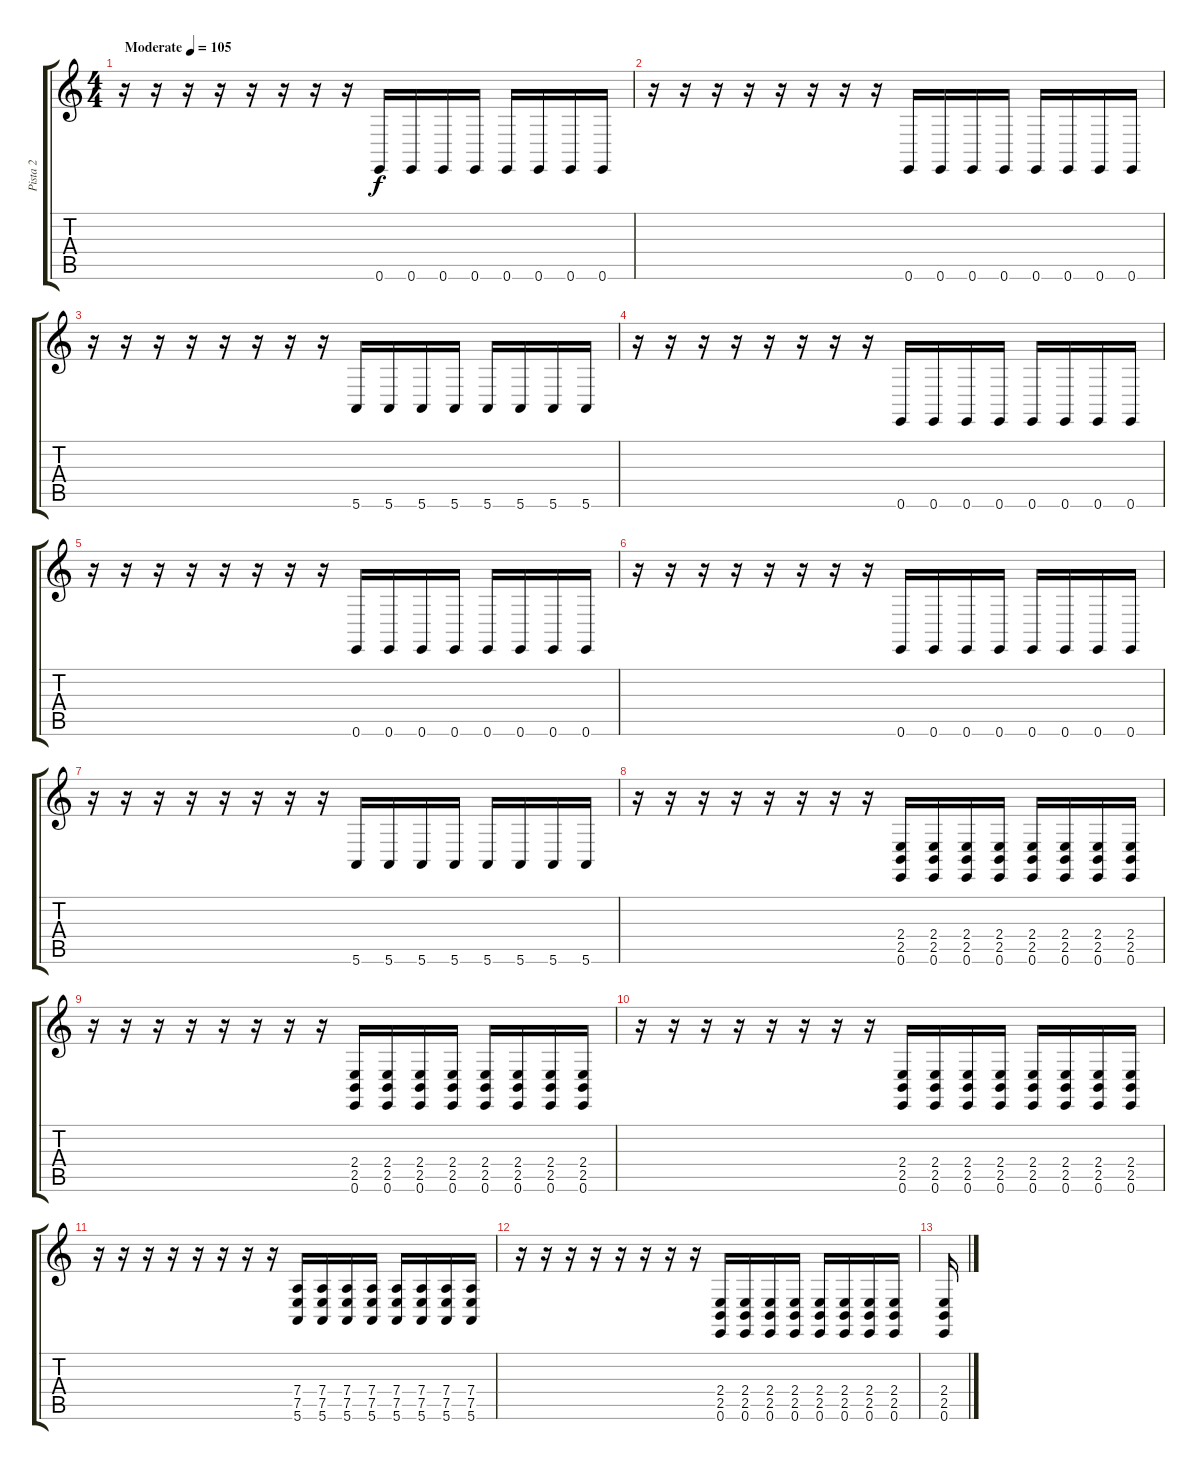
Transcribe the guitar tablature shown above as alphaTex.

\track ("Pista 2" "Pista 2") {instrument lead8bassandlead}
\staff {score tabs}
\tuning (E4 B3 G3 D3 A2 E2) {hide}
\ts (4 4)
\tempo (105 "Moderate")
\clef g2
\ks c
r.16{dy f instrument lead8bassandlead} r.16 r.16 r.16 r.16 r.16 r.16 r.16 0.6.16 0.6.16 0.6.16 0.6.16 0.6.16 0.6.16 0.6.16 0.6.16 |
r.16 r.16 r.16 r.16 r.16 r.16 r.16 r.16 0.6.16 0.6.16 0.6.16 0.6.16 0.6.16 0.6.16 0.6.16 0.6.16 |
r.16 r.16 r.16 r.16 r.16 r.16 r.16 r.16 5.6.16 5.6.16 5.6.16 5.6.16 5.6.16 5.6.16 5.6.16 5.6.16 |
r.16 r.16 r.16 r.16 r.16 r.16 r.16 r.16 0.6.16 0.6.16 0.6.16 0.6.16 0.6.16 0.6.16 0.6.16 0.6.16 |
r.16 r.16 r.16 r.16 r.16 r.16 r.16 r.16 0.6.16 0.6.16 0.6.16 0.6.16 0.6.16 0.6.16 0.6.16 0.6.16 |
r.16 r.16 r.16 r.16 r.16 r.16 r.16 r.16 0.6.16 0.6.16 0.6.16 0.6.16 0.6.16 0.6.16 0.6.16 0.6.16 |
r.16 r.16 r.16 r.16 r.16 r.16 r.16 r.16 5.6.16 5.6.16 5.6.16 5.6.16 5.6.16 5.6.16 5.6.16 5.6.16 |
r.16 r.16 r.16 r.16 r.16 r.16 r.16 r.16 (2.4 2.5 0.6).16 (2.4 2.5 0.6).16 (2.4 2.5 0.6).16 (2.4 2.5 0.6).16 (2.4 2.5 0.6).16 (2.4 2.5 0.6).16 (2.4 2.5 0.6).16 (2.4 2.5 0.6).16 |
r.16 r.16 r.16 r.16 r.16 r.16 r.16 r.16 (2.4 2.5 0.6).16 (2.4 2.5 0.6).16 (2.4 2.5 0.6).16 (2.4 2.5 0.6).16 (2.4 2.5 0.6).16 (2.4 2.5 0.6).16 (2.4 2.5 0.6).16 (2.4 2.5 0.6).16 |
r.16 r.16 r.16 r.16 r.16 r.16 r.16 r.16 (2.4 2.5 0.6).16 (2.4 2.5 0.6).16 (2.4 2.5 0.6).16 (2.4 2.5 0.6).16 (2.4 2.5 0.6).16 (2.4 2.5 0.6).16 (2.4 2.5 0.6).16 (2.4 2.5 0.6).16 |
r.16 r.16 r.16 r.16 r.16 r.16 r.16 r.16 (7.4 7.5 5.6).16 (7.4 7.5 5.6).16 (7.4 7.5 5.6).16 (7.4 7.5 5.6).16 (7.4 7.5 5.6).16 (7.4 7.5 5.6).16 (7.4 7.5 5.6).16 (7.4 7.5 5.6).16 |
r.16 r.16 r.16 r.16 r.16 r.16 r.16 r.16 (2.4 2.5 0.6).16 (2.4 2.5 0.6).16 (2.4 2.5 0.6).16 (2.4 2.5 0.6).16 (2.4 2.5 0.6).16 (2.4 2.5 0.6).16 (2.4 2.5 0.6).16 (2.4 2.5 0.6).16 |
(2.4 2.5 0.6).16
